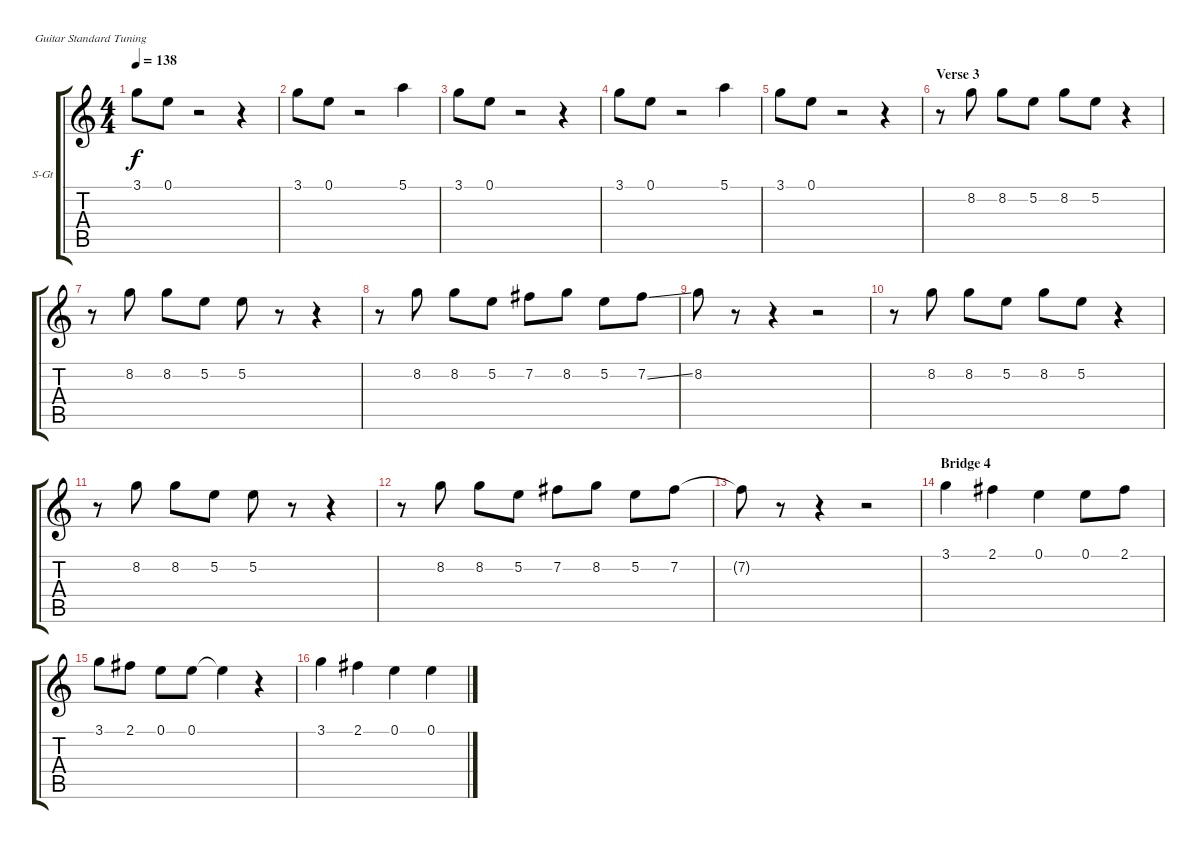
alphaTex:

\bracketExtendMode groupsimilarinstruments
\firstSystemTrackNameOrientation horizontal
\otherSystemsTrackNameOrientation horizontal
\track ("Kipelov" "S-Gt") {instrument tenorsax}
\staff {score tabs}
\tuning (E4 B3 G3 D3 A2 E2)
\displaytranspose 12
\ts (4 4)
\tempo 138
\clef g2
\ks c
3.1.8{dy f} 0.1.8 r.2 r.4 |
3.1.8 0.1.8 r.2 5.1.4 |
3.1.8 0.1.8 r.2 r.4 |
3.1.8 0.1.8 r.2 5.1.4 |
3.1.8 0.1.8 r.2 r.4 |
\section ("" "Verse 3")
r.8 8.2.8 8.2.8 5.2.8 8.2.8 5.2.8 r.4 |
r.8 8.2.8 8.2.8 5.2.8 5.2.8 r.8 r.4 |
r.8 8.2.8 8.2.8 5.2.8 7.2.8 8.2.8 5.2.8 7.2{ss}.8 |
8.2.8 r.8 r.4 r.2 |
r.8 8.2.8 8.2.8 5.2.8 8.2.8 5.2.8 r.4 |
r.8 8.2.8 8.2.8 5.2.8 5.2.8 r.8 r.4 |
r.8 8.2.8 8.2.8 5.2.8 7.2.8 8.2.8 5.2.8 7.2.8 |
7.2{t}.8 r.8 r.4 r.2 |
\section ("" "Bridge 4")
3.1.4 2.1.4 0.1.4 0.1.8 2.1.8 |
3.1.8 2.1.8 0.1.8 0.1.8 0.1{t}.4 r.4 |
3.1.4 2.1.4 0.1.4 0.1.4
